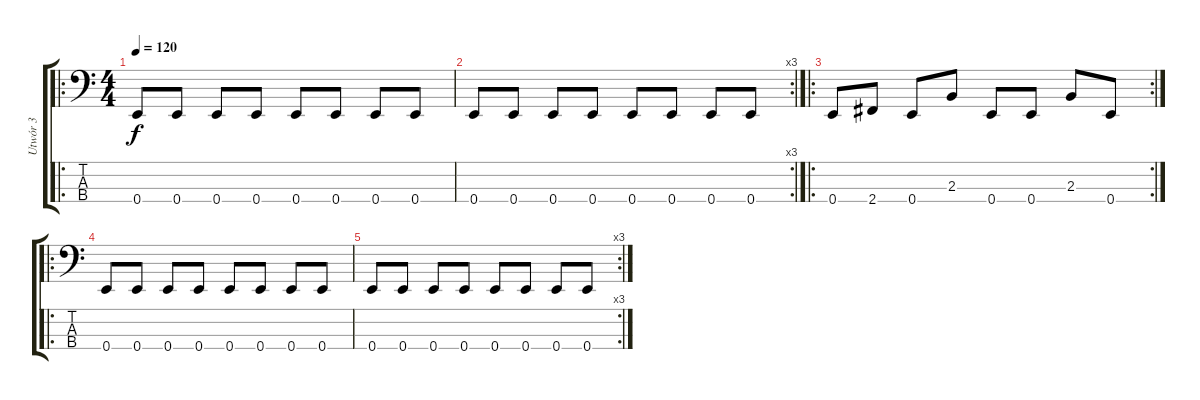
\track ("Utwór 3" "Utwór 3") {instrument electricbassfinger}
\staff {score tabs}
\tuning (G2 D2 A1 E1) {hide}
\ro
\ts (4 4)
\tempo 120
\clef f4
\ks c
0.4.8{dy f instrument electricbassfinger} 0.4.8 0.4.8 0.4.8 0.4.8 0.4.8 0.4.8 0.4.8 |
\rc 3
0.4.8 0.4.8 0.4.8 0.4.8 0.4.8 0.4.8 0.4.8 0.4.8 |
\ro
\rc 2
0.4.8 2.4.8 0.4.8 2.3.8 0.4.8 0.4.8 2.3.8 0.4.8 |
\ro
0.4.8 0.4.8 0.4.8 0.4.8 0.4.8 0.4.8 0.4.8 0.4.8 |
\rc 3
0.4.8 0.4.8 0.4.8 0.4.8 0.4.8 0.4.8 0.4.8 0.4.8
